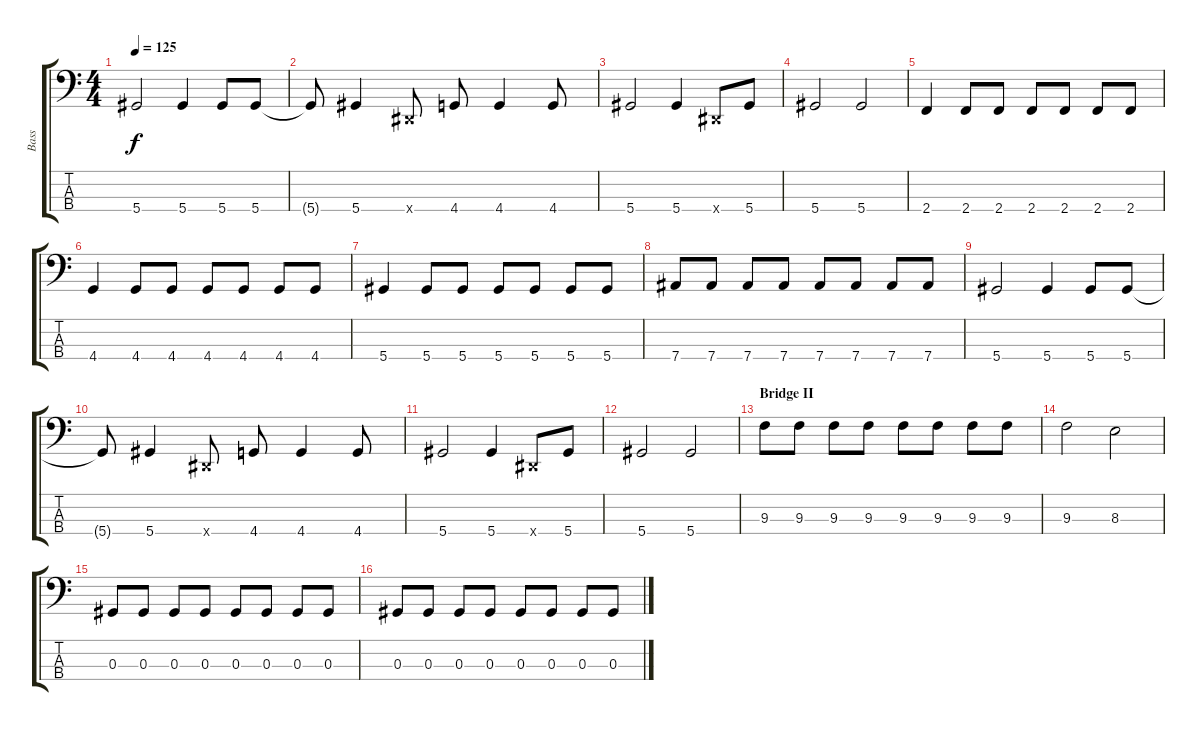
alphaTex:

\track ("Bass" "Bass") {instrument electricbasspick}
\staff {score tabs}
\tuning (Gb2 Db2 Ab1 Eb1) {hide}
\ts (4 4)
\tempo 125
\clef f4
\ks c
5.4.2{dy f} 5.4.4 5.4.8 5.4.8 |
5.4{t}.8 5.4.4 0.4{x}.8 4.4.8 4.4.4 4.4.8 |
5.4.2 5.4.4 0.4{x}.8 5.4.8 |
5.4.2 5.4.2 |
2.4.4 2.4.8 2.4.8 2.4.8 2.4.8 2.4.8 2.4.8 |
4.4.4 4.4.8 4.4.8 4.4.8 4.4.8 4.4.8 4.4.8 |
5.4.4 5.4.8 5.4.8 5.4.8 5.4.8 5.4.8 5.4.8 |
7.4.8 7.4.8 7.4.8 7.4.8 7.4.8 7.4.8 7.4.8 7.4.8 |
5.4.2 5.4.4 5.4.8 5.4.8 |
5.4{t}.8 5.4.4 0.4{x}.8 4.4.8 4.4.4 4.4.8 |
5.4.2 5.4.4 0.4{x}.8 5.4.8 |
5.4.2 5.4.2 |
\section ("" "Bridge II")
9.3.8 9.3.8 9.3.8 9.3.8 9.3.8 9.3.8 9.3.8 9.3.8 |
9.3.2 8.3.2 |
0.3.8 0.3.8 0.3.8 0.3.8 0.3.8 0.3.8 0.3.8 0.3.8 |
0.3.8 0.3.8 0.3.8 0.3.8 0.3.8 0.3.8 0.3.8 0.3.8
